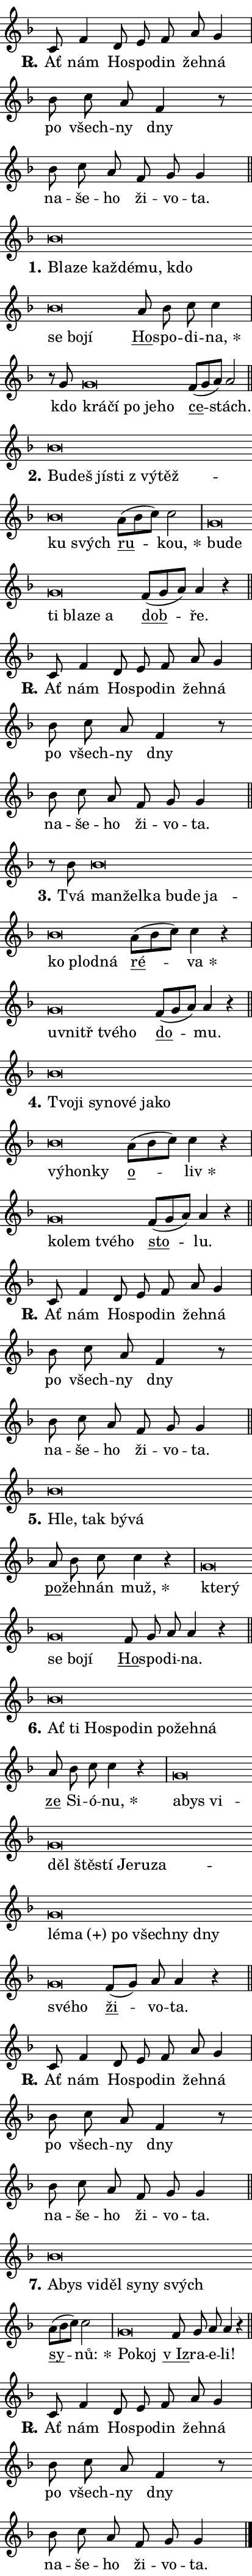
\version "2.24.0"
\header { tagline = "" }
\paper {
  indent = 0\cm
  top-margin = 0\cm
  right-margin = 0\cm
  bottom-margin = 0\cm
  left-margin = 0\cm
  paper-width = 7\cm
  page-breaking = #ly:one-page-breaking
  system-system-spacing.basic-distance = #11
  score-system-spacing.basic-distance = #11
  ragged-last = ##f
}


%% Author: Thomas Morley
%% https://lists.gnu.org/archive/html/lilypond-user/2020-05/msg00002.html
#(define (line-position grob)
"Returns position of @var[grob} in current system:
   @code{'start}, if at first time-step
   @code{'end}, if at last time-step
   @code{'middle} otherwise
"
  (let* ((col (ly:item-get-column grob))
         (ln (ly:grob-object col 'left-neighbor))
         (rn (ly:grob-object col 'right-neighbor))
         (col-to-check-left (if (ly:grob? ln) ln col))
         (col-to-check-right (if (ly:grob? rn) rn col))
         (break-dir-left
           (and
             (ly:grob-property col-to-check-left 'non-musical #f)
             (ly:item-break-dir col-to-check-left)))
         (break-dir-right
           (and
             (ly:grob-property col-to-check-right 'non-musical #f)
             (ly:item-break-dir col-to-check-right))))
        (cond ((eqv? 1 break-dir-left) 'start)
              ((eqv? -1 break-dir-right) 'end)
              (else 'middle))))

#(define (tranparent-at-line-position vctor)
  (lambda (grob)
  "Relying on @code{line-position} select the relevant enry from @var{vctor}.
Used to determine transparency,"
    (case (line-position grob)
      ((end) (not (vector-ref vctor 0)))
      ((middle) (not (vector-ref vctor 1)))
      ((start) (not (vector-ref vctor 2))))))

noteHeadBreakVisibility =
#(define-music-function (break-visibility)(vector?)
"Makes @code{NoteHead}s transparent relying on @var{break-visibility}"
#{
  \override NoteHead.transparent =
    #(tranparent-at-line-position break-visibility)
#})

#(define delete-ledgers-for-transparent-note-heads
  (lambda (grob)
    "Reads whether a @code{NoteHead} is transparent.
If so this @code{NoteHead} is removed from @code{'note-heads} from
@var{grob}, which is supposed to be @code{LedgerLineSpanner}.
As a result ledgers are not printed for this @code{NoteHead}"
    (let* ((nhds-array (ly:grob-object grob 'note-heads))
           (nhds-list
             (if (ly:grob-array? nhds-array)
                 (ly:grob-array->list nhds-array)
                 '()))
           ;; Relies on the transparent-property being done before
           ;; Staff.LedgerLineSpanner.after-line-breaking is executed.
           ;; This is fragile ...
           (to-keep
             (remove
               (lambda (nhd)
                 (ly:grob-property nhd 'transparent #f))
               nhds-list)))
      ;; TODO find a better method to iterate over grob-arrays, similiar
      ;; to filter/remove etc for lists
      ;; For now rebuilt from scratch
      (set! (ly:grob-object grob 'note-heads)  '())
      (for-each
        (lambda (nhd)
          (ly:pointer-group-interface::add-grob grob 'note-heads nhd))
        to-keep))))

hideNotes = {
  \noteHeadBreakVisibility #begin-of-line-visible
}
unHideNotes = {
  \noteHeadBreakVisibility #all-visible
}

% work-around for resetting accidentals
% https://lilypond.org/doc/v2.23/Documentation/notation/displaying-rhythms#unmetered-music
cadenzaMeasure = {
  \cadenzaOff
  \partial 1024 s1024
  \cadenzaOn
}

#(define-markup-command (accent layout props text) (markup?)
  "Underline accented syllable"
  (interpret-markup layout props
    #{\markup \override #'(offset . 4.3) \underline { #text }#}))

responsum = \markup \concat {
  "R" \hspace #-1.05 \path #0.1 #'((moveto 0 0.07) (lineto 0.9 0.8)) \hspace #0.05 "."
}

\layout {
    \context {
        \Staff
        \remove "Time_signature_engraver"
        \override LedgerLineSpanner.after-line-breaking = #delete-ledgers-for-transparent-note-heads
    }
    \context {
        \Voice {
            \override NoteHead.output-attributes = #'((class . "notehead"))
            \override Hairpin.height = #0.55
        }
    }
    \context {
        \Lyrics {
            \override StanzaNumber.output-attributes = #'((class . "stanzanumber"))
            \override LyricSpace.minimum-distance = #0.9
            \override LyricText.font-name = #"TeX Gyre Schola"
            \override LyricText.font-size = 1
            \override StanzaNumber.font-name = #"TeX Gyre Schola Bold"
            \override StanzaNumber.font-size = 1
        }
    }
}

% magnetic-lyrics.ily
%
%   written by
%     Jean Abou Samra <jean@abou-samra.fr>
%     Werner Lemberg <wl@gnu.org>
%
%   adapted by
%     Jiri Hon <jiri.hon@gmail.com>
%
% Version 2022-Apr-15

% https://www.mail-archive.com/lilypond-user@gnu.org/msg149350.html

#(define (Left_hyphen_pointer_engraver context)
   "Collect syllable-hyphen-syllable occurrences in lyrics and store
them in properties.  This engraver only looks to the left.  For
example, if the lyrics input is @code{foo -- bar}, it does the
following.

@itemize @bullet
@item
Set the @code{text} property of the @code{LyricHyphen} grob between
@q{foo} and @q{bar} to @code{foo}.

@item
Set the @code{left-hyphen} property of the @code{LyricText} grob with
text @q{foo} to the @code{LyricHyphen} grob between @q{foo} and
@q{bar}.
@end itemize

Use this auxiliary engraver in combination with the
@code{lyric-@/text::@/apply-@/magnetic-@/offset!} hook."
   (let ((hyphen #f)
         (text #f))
     (make-engraver
      (acknowledgers
       ((lyric-syllable-interface engraver grob source-engraver)
        (set! text grob)))
      (end-acknowledgers
       ((lyric-hyphen-interface engraver grob source-engraver)
        ;(when (not (grob::has-interface grob 'lyric-space-interface))
          (set! hyphen grob)));)
      ((stop-translation-timestep engraver)
       (when (and text hyphen)
         (ly:grob-set-object! text 'left-hyphen hyphen))
       (set! text #f)
       (set! hyphen #f)))))

#(define (lyric-text::apply-magnetic-offset! grob)
   "If the space between two syllables is less than the value in
property @code{LyricText@/.details@/.squash-threshold}, move the right
syllable to the left so that it gets concatenated with the left
syllable.

Use this function as a hook for
@code{LyricText@/.after-@/line-@/breaking} if the
@code{Left_@/hyphen_@/pointer_@/engraver} is active."
   (let ((hyphen (ly:grob-object grob 'left-hyphen #f)))
     (when hyphen
       (let ((left-text (ly:spanner-bound hyphen LEFT)))
         (when (grob::has-interface left-text 'lyric-syllable-interface)
           (let* ((common (ly:grob-common-refpoint grob left-text X))
                  (this-x-ext (ly:grob-extent grob common X))
                  (left-x-ext
                   (begin
                     ;; Trigger magnetism for left-text.
                     (ly:grob-property left-text 'after-line-breaking)
                     (ly:grob-extent left-text common X)))
                  ;; `delta` is the gap width between two syllables.
                  (delta (- (interval-start this-x-ext)
                            (interval-end left-x-ext)))
                  (details (ly:grob-property grob 'details))
                  (threshold (assoc-get 'squash-threshold details 0.2)))
             (when (< delta threshold)
               (let* (;; We have to manipulate the input text so that
                      ;; ligatures crossing syllable boundaries are not
                      ;; disabled.  For languages based on the Latin
                      ;; script this is essentially a beautification.
                      ;; However, for non-Western scripts it can be a
                      ;; necessity.
                      (lt (ly:grob-property left-text 'text))
                      (rt (ly:grob-property grob 'text))
                      (is-space (grob::has-interface hyphen 'lyric-space-interface))
                      (space (if is-space " " ""))
                      (space-markup (grob-interpret-markup grob " "))
                      (space-size (interval-length (ly:stencil-extent space-markup X)))
                      (extra-delta (if is-space space-size 0))
                      ;; Append new syllable.
                      (ltrt-space (if (and (string? lt) (string? rt))
                                (string-append lt space rt)
                                (make-concat-markup (list lt space rt))))
                      ;; Right-align `ltrt` to the right side.
                      (ltrt-space-markup (grob-interpret-markup
                               grob
                               (make-translate-markup
                                (cons (interval-length this-x-ext) 0)
                                (make-right-align-markup ltrt-space)))))
                 (begin
                   ;; Don't print `left-text`.
                   (ly:grob-set-property! left-text 'stencil #f)
                   ;; Set text and stencil (which holds all collected
                   ;; syllables so far) and shift it to the left.
                   (ly:grob-set-property! grob 'text ltrt-space)
                   (ly:grob-set-property! grob 'stencil ltrt-space-markup)
                   (ly:grob-translate-axis! grob (- (- delta extra-delta)) X))))))))))


#(define (lyric-hyphen::displace-bounds-first grob)
   ;; Make very sure this callback isn't triggered too early.
   (let ((left (ly:spanner-bound grob LEFT))
         (right (ly:spanner-bound grob RIGHT)))
     (ly:grob-property left 'after-line-breaking)
     (ly:grob-property right 'after-line-breaking)
     (ly:lyric-hyphen::print grob)))

squashThreshold = #0.4

\layout {
  \context {
    \Lyrics
    \consists #Left_hyphen_pointer_engraver
    \override LyricText.after-line-breaking =
      #lyric-text::apply-magnetic-offset!
    \override LyricHyphen.stencil = #lyric-hyphen::displace-bounds-first
    \override LyricText.details.squash-threshold = \squashThreshold
    \override LyricHyphen.minimum-distance = 0
    \override LyricHyphen.minimum-length = \squashThreshold
  }
}

squash = \override LyricText.details.squash-threshold = 9999
unSquash = \override LyricText.details.squash-threshold = \squashThreshold

left = \override LyricText.self-alignment-X = #LEFT
unLeft = \revert LyricText.self-alignment-X

starOffset = #(lambda (grob) 
                (let ((x_offset (ly:self-alignment-interface::aligned-on-x-parent grob)))
                  (if (= x_offset 0) 0 (+ x_offset 1.2))))

star = #(define-music-function (syllable)(string?)
"Append star separator at the end of a syllable"
#{
  \once \override LyricText.X-offset = #starOffset
  \lyricmode { \markup {
    #syllable
    \override #'((font-name . "TeX Gyre Schola Bold")) \hspace #0.2 \lower #0.65 \larger "*"
  } }
#})

starAccent = #(define-music-function (syllable)(string?)
"Append star separator at the end of a syllable and make accent"
#{
  \once \override LyricText.X-offset = #starOffset
  \lyricmode { \markup {
    \accent #syllable
    \override #'((font-name . "TeX Gyre Schola Bold")) \hspace #0.2 \lower #0.65 \larger "*"
  } }
#})

breath = #(define-music-function (syllable)(string?)
"Append breathing indicator at the end of a syllable"
#{
  \lyricmode { \markup { #syllable "+" } }
#})

optionalBreath = #(define-music-function (syllable)(string?)
"Append optional breathing indicator at the end of a syllable"
#{
  \lyricmode { \markup { #syllable "(+)" } }
#})


\score {
    <<
        \new Voice = "melody" { \cadenzaOn \key f \major \relative { c'8 f4 \bar "" d8 e f a g4 \cadenzaMeasure \bar "|" bes8 c a f4 r8 \bar "" bes c a \bar "" f g g4 \cadenzaMeasure \bar "||" \break } }
        \new Lyrics \lyricsto "melody" { \lyricmode { \set stanza = \responsum
Ať nám Ho -- spo -- din žeh -- ná po všech -- ny dny na -- še -- ho ži -- vo -- ta. } }
    >>
    \layout {}
}

\score {
    <<
        \new Voice = "melody" { \cadenzaOn \key f \major \relative { bes'\breve*1/16 \hideNotes \breve*1/16 \bar "" \breve*1/16 \bar "" \breve*1/16 \bar "" \breve*1/16 \bar "" \breve*1/16 \bar "" \breve*1/16 \bar "" \breve*1/16 \breve*1/16 \bar "" \unHideNotes \bar "" a8 bes c c4 \cadenzaMeasure \bar "|" r8 g8 g\breve*1/16 \hideNotes \breve*1/16 \bar "" \breve*1/16 \bar "" \breve*1/16 \breve*1/16 \bar "" \unHideNotes \bar "" f8[( g a)] a2 \cadenzaMeasure \bar "||" \break } }
        \new Lyrics \lyricsto "melody" { \lyricmode { \set stanza = "1."
\left Bla -- \squash ze kaž -- dé -- mu, kdo se bo -- jí \unLeft \unSquash \markup \accent Ho -- spo -- di -- \star na, kdo \left krá -- \squash čí po je -- ho \unLeft \unSquash \markup \accent ce -- stách. } }
    >>
    \layout {}
}

\score {
    <<
        \new Voice = "melody" { \cadenzaOn \key f \major \relative { bes'\breve*1/16 \hideNotes \breve*1/16 \bar "" \breve*1/16 \bar "" \breve*1/16 \bar "" \breve*1/16 \bar "" \breve*1/16 \bar "" \breve*1/16 \breve*1/16 \bar "" \unHideNotes \bar "" a8[( bes c)] c2 \cadenzaMeasure \bar "|" g\breve*1/16 \hideNotes \breve*1/16 \bar "" \breve*1/16 \bar "" \breve*1/16 \bar "" \breve*1/16 \breve*1/16 \bar "" \unHideNotes \bar "" f8[( g a)] a4 r \cadenzaMeasure \bar "||" \break } }
        \new Lyrics \lyricsto "melody" { \lyricmode { \set stanza = "2."
\left Bu -- \squash deš jí -- sti "z vý" -- těž -- ku svých \unLeft \unSquash \markup \accent ru -- \star kou, \left bu -- \squash de ti bla -- ze a \unLeft \unSquash \markup \accent dob -- ře. } }
    >>
    \layout {}
}

\score {
    <<
        \new Voice = "melody" { \cadenzaOn \key f \major \relative { c'8 f4 \bar "" d8 e f a g4 \cadenzaMeasure \bar "|" bes8 c a f4 r8 \bar "" bes c a \bar "" f g g4 \cadenzaMeasure \bar "||" \break } }
        \new Lyrics \lyricsto "melody" { \lyricmode { \set stanza = \responsum
Ať nám Ho -- spo -- din žeh -- ná po všech -- ny dny na -- še -- ho ži -- vo -- ta. } }
    >>
    \layout {}
}

\score {
    <<
        \new Voice = "melody" { \cadenzaOn \key f \major \relative { r8 bes' bes\breve*1/16 \hideNotes \breve*1/16 \bar "" \breve*1/16 \bar "" \breve*1/16 \bar "" \breve*1/16 \bar "" \breve*1/16 \bar "" \breve*1/16 \bar "" \breve*1/16 \breve*1/16 \bar "" \unHideNotes \bar "" a8[( bes c)] c4 r \cadenzaMeasure \bar "|" g\breve*1/16 \hideNotes \breve*1/16 \bar "" \breve*1/16 \breve*1/16 \bar "" \unHideNotes \bar "" f8[( g a)] a4 r \cadenzaMeasure \bar "||" \break } }
        \new Lyrics \lyricsto "melody" { \lyricmode { \set stanza = "3."
Tvá \left man -- \squash žel -- ka bu -- de ja -- ko plod -- ná \unLeft \unSquash \markup \accent ré -- \star va \left u -- \squash vnitř tvé -- ho \unLeft \unSquash \markup \accent do -- mu. } }
    >>
    \layout {}
}

\score {
    <<
        \new Voice = "melody" { \cadenzaOn \key f \major \relative { bes'\breve*1/16 \hideNotes \breve*1/16 \bar "" \breve*1/16 \bar "" \breve*1/16 \bar "" \breve*1/16 \bar "" \breve*1/16 \bar "" \breve*1/16 \bar "" \breve*1/16 \bar "" \breve*1/16 \breve*1/16 \bar "" \unHideNotes \bar "" a8[( bes c)] c4 r \cadenzaMeasure \bar "|" g\breve*1/16 \hideNotes \breve*1/16 \bar "" \breve*1/16 \breve*1/16 \bar "" \unHideNotes \bar "" f8[( g a)] a4 r \cadenzaMeasure \bar "||" \break } }
        \new Lyrics \lyricsto "melody" { \lyricmode { \set stanza = "4."
\left Tvo -- \squash ji sy -- no -- vé ja -- ko vý -- hon -- ky \unLeft \unSquash \markup \accent o -- \star liv \left ko -- \squash lem tvé -- ho \unLeft \unSquash \markup \accent sto -- lu. } }
    >>
    \layout {}
}

\score {
    <<
        \new Voice = "melody" { \cadenzaOn \key f \major \relative { c'8 f4 \bar "" d8 e f a g4 \cadenzaMeasure \bar "|" bes8 c a f4 r8 \bar "" bes c a \bar "" f g g4 \cadenzaMeasure \bar "||" \break } }
        \new Lyrics \lyricsto "melody" { \lyricmode { \set stanza = \responsum
Ať nám Ho -- spo -- din žeh -- ná po všech -- ny dny na -- še -- ho ži -- vo -- ta. } }
    >>
    \layout {}
}

\score {
    <<
        \new Voice = "melody" { \cadenzaOn \key f \major \relative { bes'\breve*1/16 \hideNotes \breve*1/16 \bar "" \breve*1/16 \breve*1/16 \bar "" \unHideNotes \bar "" a8 bes c c4 r \cadenzaMeasure \bar "|" g\breve*1/16 \hideNotes \breve*1/16 \bar "" \breve*1/16 \bar "" \breve*1/16 \breve*1/16 \bar "" \unHideNotes \bar "" f8 g a a4 r \cadenzaMeasure \bar "||" \break } }
        \new Lyrics \lyricsto "melody" { \lyricmode { \set stanza = "5."
\left Hle, \squash tak bý -- vá \unLeft \unSquash \markup \accent po -- žeh -- nán \star muž, \left kte -- \squash rý se bo -- jí \unLeft \unSquash \markup \accent Ho -- spo -- di -- na. } }
    >>
    \layout {}
}

\score {
    <<
        \new Voice = "melody" { \cadenzaOn \key f \major \relative { bes'\breve*1/16 \hideNotes \breve*1/16 \bar "" \breve*1/16 \bar "" \breve*1/16 \bar "" \breve*1/16 \bar "" \breve*1/16 \bar "" \breve*1/16 \breve*1/16 \bar "" \unHideNotes \bar "" a8 bes c c4 r \cadenzaMeasure \bar "|" g\breve*1/16 \hideNotes \breve*1/16 \bar "" \breve*1/16 \bar "" \breve*1/16 \bar "" \breve*1/16 \bar "" \breve*1/16 \bar "" \breve*1/16 \bar "" \breve*1/16 \bar "" \breve*1/16 \bar "" \breve*1/16 \bar "" \breve*1/16 \bar "" \breve*1/16 \bar "" \breve*1/16 \bar "" \breve*1/16 \bar "" \breve*1/16 \bar "" \breve*1/16 \breve*1/16 \bar "" \unHideNotes \bar "" f8[( g)] a a4 r \cadenzaMeasure \bar "||" \break } }
        \new Lyrics \lyricsto "melody" { \lyricmode { \set stanza = "6."
\left Ať \squash ti Ho -- spo -- din po -- žeh -- ná \unLeft \unSquash \markup \accent ze Si -- ó -- \star nu, \left a -- \squash bys vi -- děl ště -- stí Je -- ru -- za -- lé -- \optionalBreath ma po všech -- ny dny své -- ho \unLeft \unSquash \markup \accent ži -- vo -- ta. } }
    >>
    \layout {}
}

\score {
    <<
        \new Voice = "melody" { \cadenzaOn \key f \major \relative { c'8 f4 \bar "" d8 e f a g4 \cadenzaMeasure \bar "|" bes8 c a f4 r8 \bar "" bes c a \bar "" f g g4 \cadenzaMeasure \bar "||" \break } }
        \new Lyrics \lyricsto "melody" { \lyricmode { \set stanza = \responsum
Ať nám Ho -- spo -- din žeh -- ná po všech -- ny dny na -- še -- ho ži -- vo -- ta. } }
    >>
    \layout {}
}

\score {
    <<
        \new Voice = "melody" { \cadenzaOn \key f \major \relative { bes'\breve*1/16 \hideNotes \breve*1/16 \bar "" \breve*1/16 \bar "" \breve*1/16 \bar "" \breve*1/16 \bar "" \breve*1/16 \breve*1/16 \bar "" \unHideNotes \bar "" a8[( bes c)] c2 \cadenzaMeasure \bar "|" g\breve*1/16 \hideNotes \breve*1/16 \bar "" \unHideNotes \bar "" f8 g a a4 r \cadenzaMeasure \bar "||" \break } }
        \new Lyrics \lyricsto "melody" { \lyricmode { \set stanza = "7."
\left A -- \squash bys vi -- děl sy -- ny svých \unLeft \unSquash \markup \accent sy -- \star nů: \left Po -- \squash koj \unLeft \unSquash \markup \accent "v Iz" -- ra -- e -- li! } }
    >>
    \layout {}
}

\score {
    <<
        \new Voice = "melody" { \cadenzaOn \key f \major \relative { c'8 f4 \bar "" d8 e f a g4 \cadenzaMeasure \bar "|" bes8 c a f4 r8 \bar "" bes c a \bar "" f g g4 \cadenzaMeasure \bar "||" \break } \bar "|." }
        \new Lyrics \lyricsto "melody" { \lyricmode { \set stanza = \responsum
Ať nám Ho -- spo -- din žeh -- ná po všech -- ny dny na -- še -- ho ži -- vo -- ta. } }
    >>
    \layout {}
}
